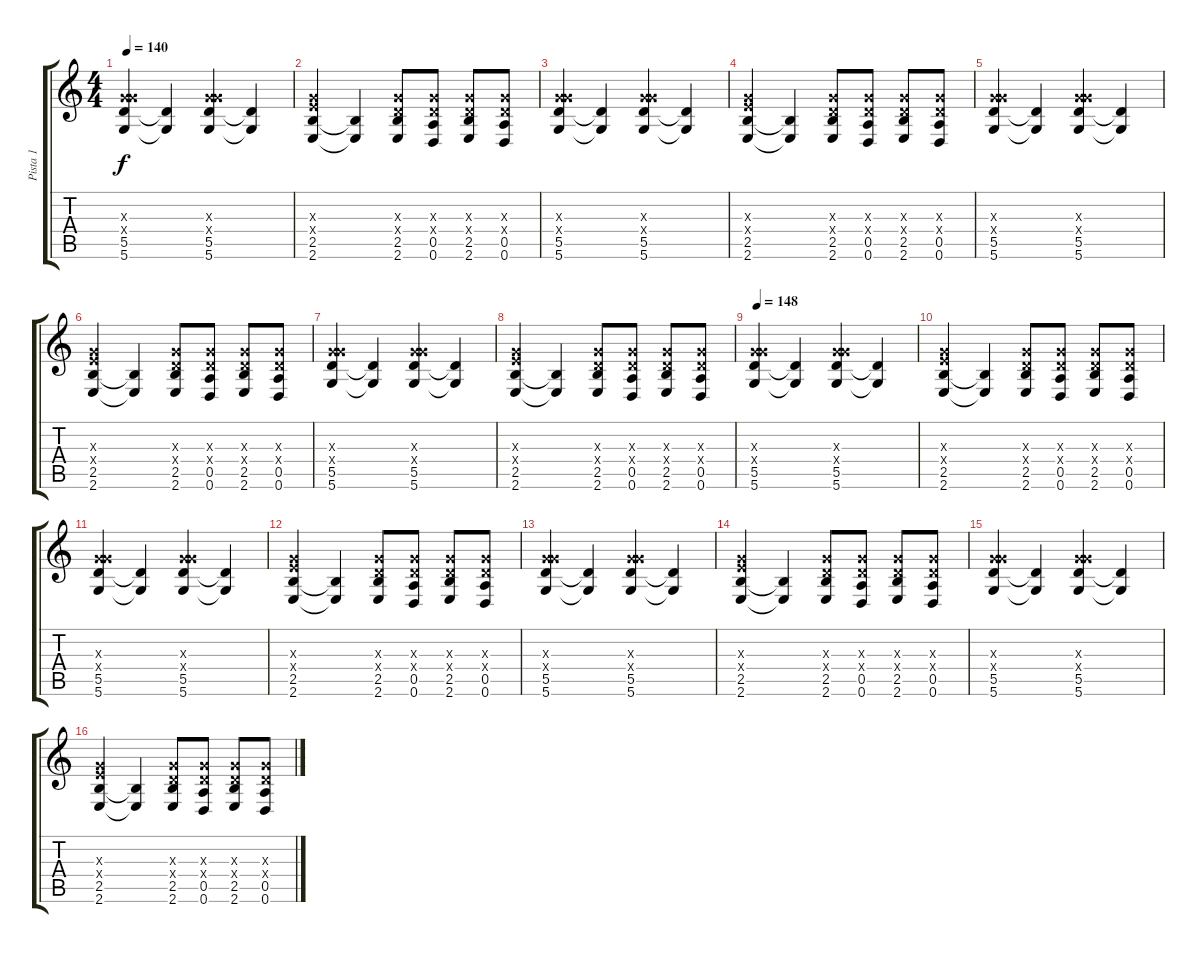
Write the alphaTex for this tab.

\track ("Pista 1" "Pista 1") {instrument overdrivenguitar}
\staff {score tabs}
\tuning (E4 B3 G3 D3 A2 D2) {hide}
\ts (4 4)
\tempo 140
\clef g2
\ks c
(0.3{x} 5.4{x} 5.5 5.6).4{dy f} (5.5{t} 5.6{t}).4 (0.3{x} 5.4{x} 5.5 5.6).4 (5.5{t} 5.6{t}).4 |
(0.3{x} 2.4{x} 2.5 2.6).4 (2.5{t} 2.6{t}).4 (0.3{x} 0.4{x} 2.5 2.6).8 (0.3{x} 0.4{x} 0.5 0.6).8 (0.3{x} 0.4{x} 2.5 2.6).8 (0.3{x} 0.4{x} 0.5 0.6).8 |
(0.3{x} 5.4{x} 5.5 5.6).4 (5.5{t} 5.6{t}).4 (0.3{x} 5.4{x} 5.5 5.6).4 (5.5{t} 5.6{t}).4 |
(0.3{x} 2.4{x} 2.5 2.6).4 (2.5{t} 2.6{t}).4 (0.3{x} 0.4{x} 2.5 2.6).8 (0.3{x} 0.4{x} 0.5 0.6).8 (0.3{x} 0.4{x} 2.5 2.6).8 (0.3{x} 0.4{x} 0.5 0.6).8 |
(0.3{x} 5.4{x} 5.5 5.6).4 (5.5{t} 5.6{t}).4 (0.3{x} 5.4{x} 5.5 5.6).4 (5.5{t} 5.6{t}).4 |
(0.3{x} 2.4{x} 2.5 2.6).4 (2.5{t} 2.6{t}).4 (0.3{x} 0.4{x} 2.5 2.6).8 (0.3{x} 0.4{x} 0.5 0.6).8 (0.3{x} 0.4{x} 2.5 2.6).8 (0.3{x} 0.4{x} 0.5 0.6).8 |
(0.3{x} 5.4{x} 5.5 5.6).4 (5.5{t} 5.6{t}).4 (0.3{x} 5.4{x} 5.5 5.6).4 (5.5{t} 5.6{t}).4 |
(0.3{x} 2.4{x} 2.5 2.6).4 (2.5{t} 2.6{t}).4 (0.3{x} 0.4{x} 2.5 2.6).8 (0.3{x} 0.4{x} 0.5 0.6).8 (0.3{x} 0.4{x} 2.5 2.6).8 (0.3{x} 0.4{x} 0.5 0.6).8 |
\tempo 148
(0.3{x} 5.4{x} 5.5 5.6).4 (5.5{t} 5.6{t}).4 (0.3{x} 5.4{x} 5.5 5.6).4 (5.5{t} 5.6{t}).4 |
(0.3{x} 2.4{x} 2.5 2.6).4 (2.5{t} 2.6{t}).4 (0.3{x} 0.4{x} 2.5 2.6).8 (0.3{x} 0.4{x} 0.5 0.6).8 (0.3{x} 0.4{x} 2.5 2.6).8 (0.3{x} 0.4{x} 0.5 0.6).8 |
(0.3{x} 5.4{x} 5.5 5.6).4 (5.5{t} 5.6{t}).4 (0.3{x} 5.4{x} 5.5 5.6).4 (5.5{t} 5.6{t}).4 |
(0.3{x} 2.4{x} 2.5 2.6).4 (2.5{t} 2.6{t}).4 (0.3{x} 0.4{x} 2.5 2.6).8 (0.3{x} 0.4{x} 0.5 0.6).8 (0.3{x} 0.4{x} 2.5 2.6).8 (0.3{x} 0.4{x} 0.5 0.6).8 |
(0.3{x} 5.4{x} 5.5 5.6).4 (5.5{t} 5.6{t}).4 (0.3{x} 5.4{x} 5.5 5.6).4 (5.5{t} 5.6{t}).4 |
(0.3{x} 2.4{x} 2.5 2.6).4 (2.5{t} 2.6{t}).4 (0.3{x} 0.4{x} 2.5 2.6).8 (0.3{x} 0.4{x} 0.5 0.6).8 (0.3{x} 0.4{x} 2.5 2.6).8 (0.3{x} 0.4{x} 0.5 0.6).8 |
(0.3{x} 5.4{x} 5.5 5.6).4 (5.5{t} 5.6{t}).4 (0.3{x} 5.4{x} 5.5 5.6).4 (5.5{t} 5.6{t}).4 |
(0.3{x} 2.4{x} 2.5 2.6).4 (2.5{t} 2.6{t}).4 (0.3{x} 0.4{x} 2.5 2.6).8 (0.3{x} 0.4{x} 0.5 0.6).8 (0.3{x} 0.4{x} 2.5 2.6).8 (0.3{x} 0.4{x} 0.5 0.6).8
